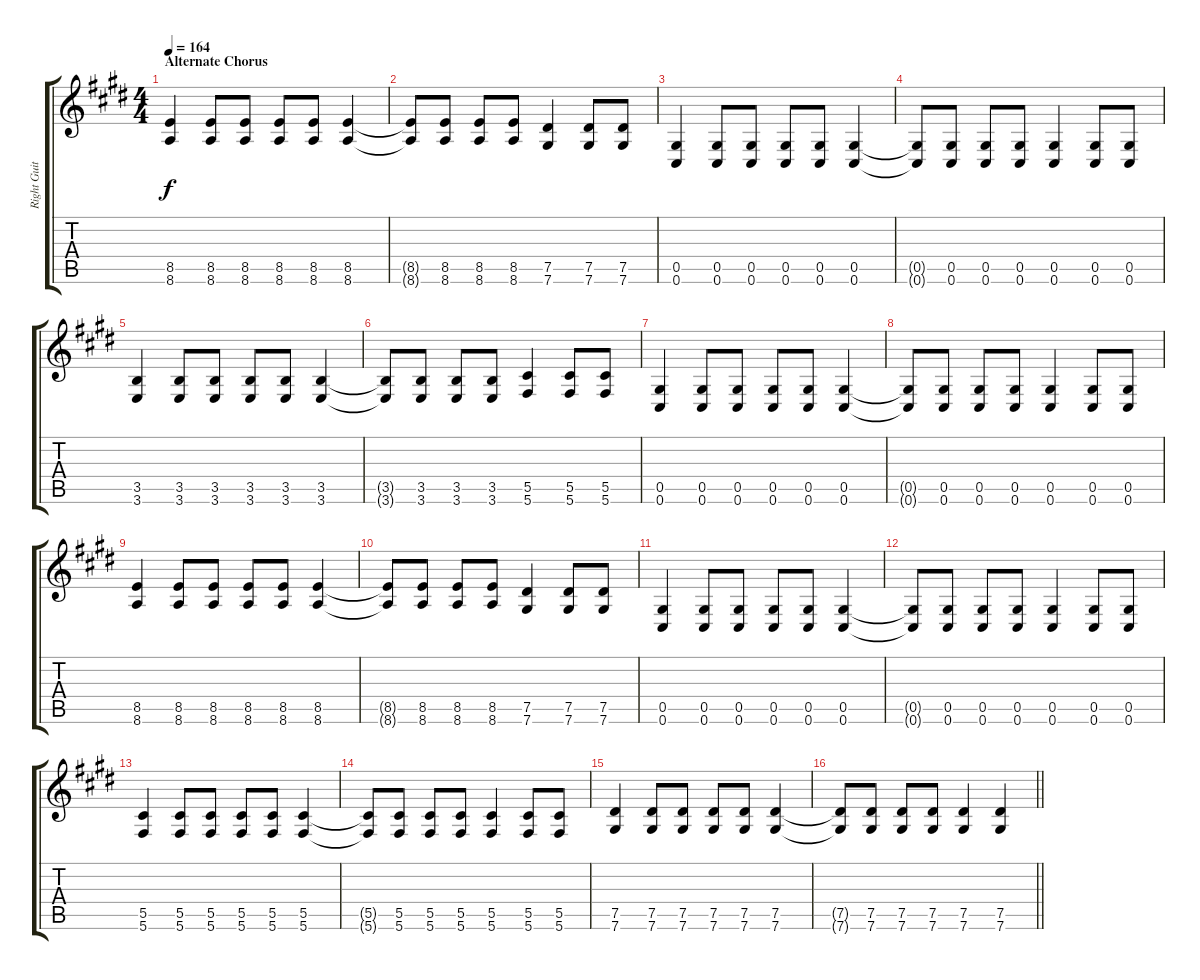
\track ("Right Guitar" "Right Guit") {instrument distortionguitar}
\staff {score tabs}
\tuning (Eb4 Bb3 Gb3 Db3 Ab2 Db2) {hide}
\ts (4 4)
\section ("" "Alternate Chorus")
\tempo 164
\clef g2
\ks e
(8.5 8.6).4{dy f} (8.5 8.6).8 (8.5 8.6).8 (8.5 8.6).8 (8.5 8.6).8 (8.5 8.6).4 |
(8.5{t} 8.6{t}).8 (8.5 8.6).8 (8.5 8.6).8 (8.5 8.6).8 (7.5 7.6).4 (7.5 7.6).8 (7.5 7.6).8 |
(0.5 0.6).4 (0.5 0.6).8 (0.5 0.6).8 (0.5 0.6).8 (0.5 0.6).8 (0.5 0.6).4 |
(0.5{t} 0.6{t}).8 (0.5 0.6).8 (0.5 0.6).8 (0.5 0.6).8 (0.5 0.6).4 (0.5 0.6).8 (0.5 0.6).8 |
(3.5 3.6).4 (3.5 3.6).8 (3.5 3.6).8 (3.5 3.6).8 (3.5 3.6).8 (3.5 3.6).4 |
(3.5{t} 3.6{t}).8 (3.5 3.6).8 (3.5 3.6).8 (3.5 3.6).8 (5.5 5.6).4 (5.5 5.6).8 (5.5 5.6).8 |
(0.5 0.6).4 (0.5 0.6).8 (0.5 0.6).8 (0.5 0.6).8 (0.5 0.6).8 (0.5 0.6).4 |
(0.5{t} 0.6{t}).8 (0.5 0.6).8 (0.5 0.6).8 (0.5 0.6).8 (0.5 0.6).4 (0.5 0.6).8 (0.5 0.6).8 |
(8.5 8.6).4 (8.5 8.6).8 (8.5 8.6).8 (8.5 8.6).8 (8.5 8.6).8 (8.5 8.6).4 |
(8.5{t} 8.6{t}).8 (8.5 8.6).8 (8.5 8.6).8 (8.5 8.6).8 (7.5 7.6).4 (7.5 7.6).8 (7.5 7.6).8 |
(0.5 0.6).4 (0.5 0.6).8 (0.5 0.6).8 (0.5 0.6).8 (0.5 0.6).8 (0.5 0.6).4 |
(0.5{t} 0.6{t}).8 (0.5 0.6).8 (0.5 0.6).8 (0.5 0.6).8 (0.5 0.6).4 (0.5 0.6).8 (0.5 0.6).8 |
(5.5 5.6).4 (5.5 5.6).8 (5.5 5.6).8 (5.5 5.6).8 (5.5 5.6).8 (5.5 5.6).4 |
(5.5{t} 5.6{t}).8 (5.5 5.6).8 (5.5 5.6).8 (5.5 5.6).8 (5.5 5.6).4 (5.5 5.6).8 (5.5 5.6).8 |
(7.5 7.6).4 (7.5 7.6).8 (7.5 7.6).8 (7.5 7.6).8 (7.5 7.6).8 (7.5 7.6).4 |
\barLineRight lightlight
(7.5{t} 7.6{t}).8 (7.5 7.6).8 (7.5 7.6).8 (7.5 7.6).8 (7.5 7.6).4 (7.5 7.6).4
